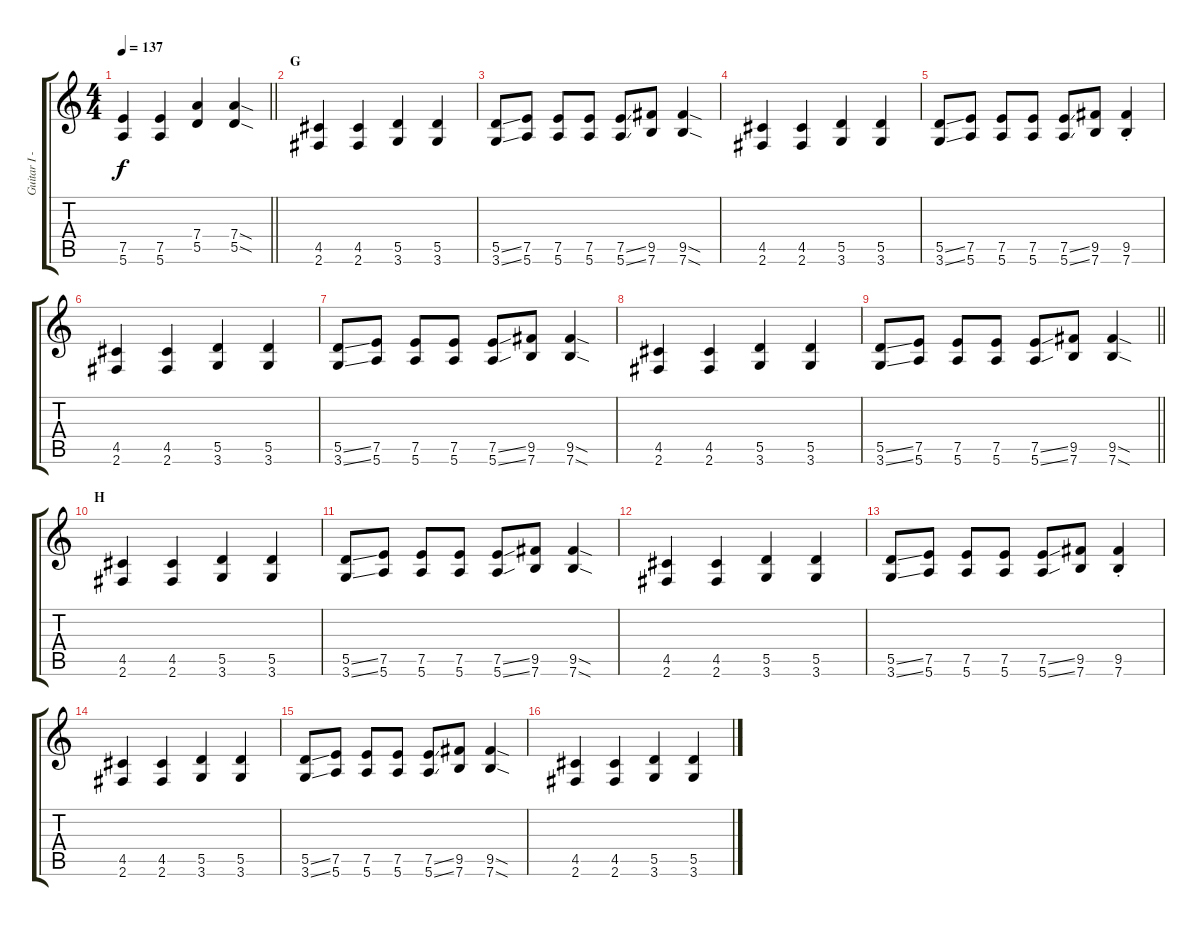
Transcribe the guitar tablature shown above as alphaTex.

\track ("Guitar I - Gotoh" "Guitar I -") {instrument distortionguitar}
\staff {score tabs}
\tuning (E4 B3 G3 D3 A2 E2) {hide}
\ts (4 4)
\tempo 137
\clef g2
\barLineRight lightlight
\ks c
(7.5 5.6).4{dy f} (7.5 5.6).4 (7.4 5.5).4 (7.4{sod} 5.5{sod}).4 |
\section ("" "G")
(4.5 2.6).4 (4.5 2.6).4 (5.5 3.6).4 (5.5 3.6).4 |
(5.5{ss} 3.6{ss}).8 (7.5 5.6).8 (7.5 5.6).8 (7.5 5.6).8 (7.5{ss} 5.6{ss}).8 (9.5 7.6).8 (9.5{sod} 7.6{sod}).4 |
(4.5 2.6).4 (4.5 2.6).4 (5.5 3.6).4 (5.5 3.6).4 |
(5.5{ss} 3.6{ss}).8 (7.5 5.6).8 (7.5 5.6).8 (7.5 5.6).8 (7.5{ss} 5.6{ss}).8 (9.5 7.6).8 (9.5{st} 7.6{st}).4 |
(4.5 2.6).4 (4.5 2.6).4 (5.5 3.6).4 (5.5 3.6).4 |
(5.5{ss} 3.6{ss}).8 (7.5 5.6).8 (7.5 5.6).8 (7.5 5.6).8 (7.5{ss} 5.6{ss}).8 (9.5 7.6).8 (9.5{sod} 7.6{sod}).4 |
(4.5 2.6).4 (4.5 2.6).4 (5.5 3.6).4 (5.5 3.6).4 |
\barLineRight lightlight
(5.5{ss} 3.6{ss}).8 (7.5 5.6).8 (7.5 5.6).8 (7.5 5.6).8 (7.5{ss} 5.6{ss}).8 (9.5 7.6).8 (9.5{sod} 7.6{sod}).4 |
\section ("" "H")
(4.5 2.6).4 (4.5 2.6).4 (5.5 3.6).4 (5.5 3.6).4 |
(5.5{ss} 3.6{ss}).8 (7.5 5.6).8 (7.5 5.6).8 (7.5 5.6).8 (7.5{ss} 5.6{ss}).8 (9.5 7.6).8 (9.5{sod} 7.6{sod}).4 |
(4.5 2.6).4 (4.5 2.6).4 (5.5 3.6).4 (5.5 3.6).4 |
(5.5{ss} 3.6{ss}).8 (7.5 5.6).8 (7.5 5.6).8 (7.5 5.6).8 (7.5{ss} 5.6{ss}).8 (9.5 7.6).8 (9.5{st} 7.6{st}).4 |
(4.5 2.6).4 (4.5 2.6).4 (5.5 3.6).4 (5.5 3.6).4 |
(5.5{ss} 3.6{ss}).8 (7.5 5.6).8 (7.5 5.6).8 (7.5 5.6).8 (7.5{ss} 5.6{ss}).8 (9.5 7.6).8 (9.5{sod} 7.6{sod}).4 |
(4.5 2.6).4 (4.5 2.6).4 (5.5 3.6).4 (5.5 3.6).4
